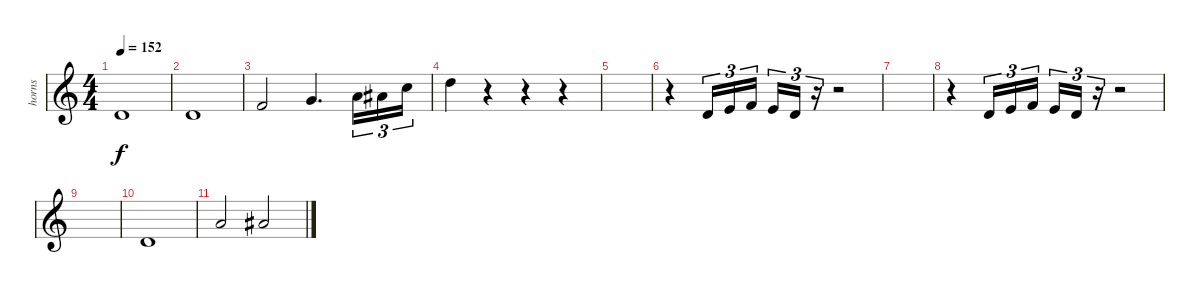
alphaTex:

\track ("horns" "horns") {instrument frenchhorn}
\staff {score}
\tuning (E4 B3 G3 D3 A2 E2) {hide}
\ts (4 4)
\tempo 152
\clef g2
\ks c
3.2.1{dy f} |
3.2.1 |
1.1.2 3.1.4{d} 5.1.16{tu (3 2)} 6.1.16{tu (3 2)} 8.1.16{tu (3 2)} |
10.1.4 r.4 r.4 r.4 |
|
r.4 3.2.16{tu (3 2)} 0.1.16{tu (3 2)} 1.1.16{tu (3 2) beam splitsecondary} 0.1.16{tu (3 2)} 3.2.16{tu (3 2)} r.16{tu (3 2)} r.2 |
|
r.4 3.2.16{tu (3 2)} 0.1.16{tu (3 2)} 1.1.16{tu (3 2) beam splitsecondary} 0.1.16{tu (3 2)} 3.2.16{tu (3 2)} r.16{tu (3 2)} r.2 |
|
3.2.1 |
5.1.2 6.1.2
